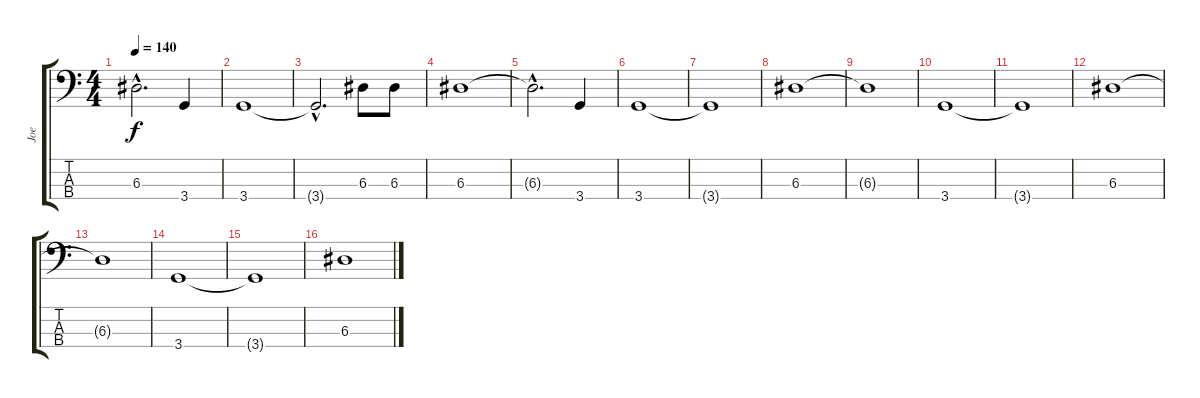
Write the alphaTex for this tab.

\track ("Joe" "Joe") {instrument electricbassfinger}
\staff {score tabs}
\tuning (G2 D2 A1 E1) {hide}
\ts (4 4)
\tempo 140
\clef f4
\ks c
6.3{hac t}.2{d dy f} 3.4.4 |
3.4.1 |
3.4{hac t}.2{d} 6.3.8 6.3.8 |
6.3.1 |
6.3{hac t}.2{d} 3.4.4 |
3.4.1 |
3.4{t}.1 |
6.3.1 |
6.3{t}.1 |
3.4.1 |
3.4{t}.1 |
6.3.1 |
6.3{t}.1 |
3.4.1 |
3.4{t}.1 |
6.3.1
